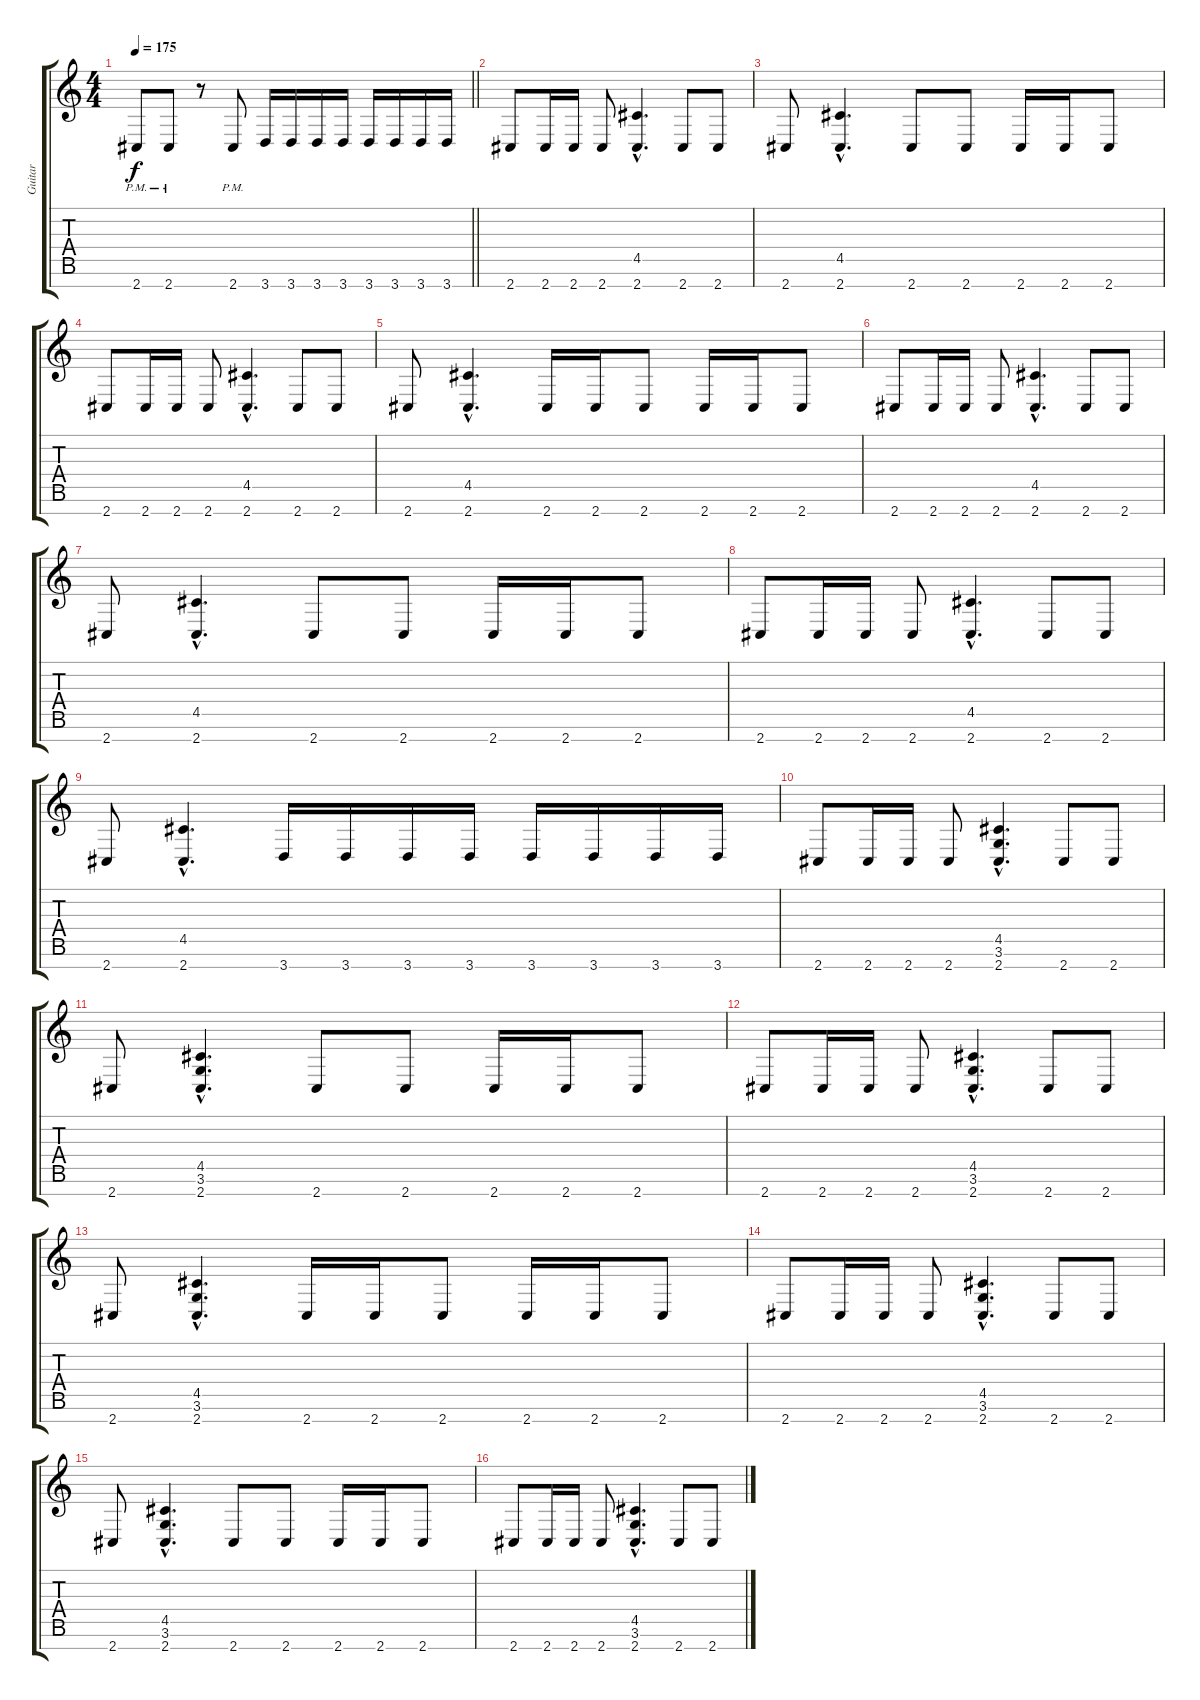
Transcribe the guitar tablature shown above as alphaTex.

\track ("Guitar" "Guitar") {instrument distortionguitar}
\staff {score tabs}
\tuning (E4 B3 G3 D3 A2 E2 B1) {hide}
\ts (4 4)
\tempo 175
\clef g2
\barLineRight lightlight
\ks c
2.7{pm}.8{dy f} 2.7{pm}.8 r.8 2.7{pm}.8 3.7.16 3.7.16 3.7.16 3.7.16 3.7.16 3.7.16 3.7.16 3.7.16 |
2.7.8 2.7.16 2.7.16 2.7.8 (4.5{hac} 2.7{hac}).4{d} 2.7.8 2.7.8 |
2.7.8 (4.5{hac} 2.7{hac}).4{d} 2.7.8 2.7.8 2.7.16 2.7.16 2.7.8 |
2.7.8 2.7.16 2.7.16 2.7.8 (4.5{hac} 2.7{hac}).4{d} 2.7.8 2.7.8 |
2.7.8 (4.5{hac} 2.7{hac}).4{d} 2.7.16 2.7.16 2.7.8 2.7.16 2.7.16 2.7.8 |
2.7.8 2.7.16 2.7.16 2.7.8 (4.5{hac} 2.7{hac}).4{d} 2.7.8 2.7.8 |
2.7.8 (4.5{hac} 2.7{hac}).4{d} 2.7.8 2.7.8 2.7.16 2.7.16 2.7.8 |
2.7.8 2.7.16 2.7.16 2.7.8 (4.5{hac} 2.7{hac}).4{d} 2.7.8 2.7.8 |
2.7.8 (4.5{hac} 2.7{hac}).4{d} 3.7.16 3.7.16 3.7.16 3.7.16 3.7.16 3.7.16 3.7.16 3.7.16 |
2.7.8 2.7.16 2.7.16 2.7.8 (4.5{hac} 3.6{hac} 2.7{hac}).4{d} 2.7.8 2.7.8 |
2.7.8 (4.5{hac} 3.6{hac} 2.7{hac}).4{d} 2.7.8 2.7.8 2.7.16 2.7.16 2.7.8 |
2.7.8 2.7.16 2.7.16 2.7.8 (4.5{hac} 3.6{hac} 2.7{hac}).4{d} 2.7.8 2.7.8 |
2.7.8 (4.5{hac} 3.6{hac} 2.7{hac}).4{d} 2.7.16 2.7.16 2.7.8 2.7.16 2.7.16 2.7.8 |
2.7.8 2.7.16 2.7.16 2.7.8 (4.5{hac} 3.6{hac} 2.7{hac}).4{d} 2.7.8 2.7.8 |
2.7.8 (4.5{hac} 3.6{hac} 2.7{hac}).4{d} 2.7.8 2.7.8 2.7.16 2.7.16 2.7.8 |
2.7.8 2.7.16 2.7.16 2.7.8 (4.5{hac} 3.6{hac} 2.7{hac}).4{d} 2.7.8 2.7.8
